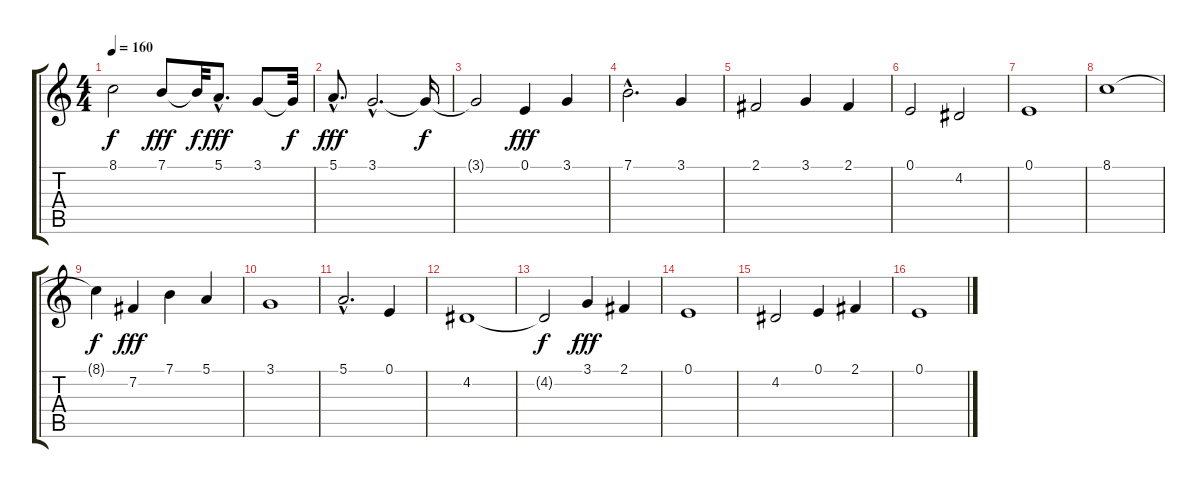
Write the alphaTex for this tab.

\track "" {instrument choiraahs}
\staff {score tabs}
\tuning (E4 B3 G3 D3 A2 E2) {hide}
\ts (4 4)
\tempo 160
\clef g2
\ks c
8.1{t}.2{dy f} 7.1.8{dy fff} 7.1{t}.32{dy f} 5.1{hac}.8{d dy fff} 3.1.8 3.1{t}.32{dy f} |
5.1{hac}.8{d dy fff} 3.1{hac}.2{d} 3.1{t}.16{dy f} |
3.1{t}.2 0.1.4{dy fff} 3.1.4 |
7.1{hac}.2{d} 3.1.4 |
2.1.2 3.1.4 2.1.4 |
0.1.2 4.2.2 |
0.1.1 |
8.1.1 |
8.1{t}.4{dy f} 7.2.4{dy fff} 7.1.4 5.1.4 |
3.1.1 |
5.1{hac}.2{d} 0.1.4 |
4.2.1 |
4.2{t}.2{dy f} 3.1.4{dy fff} 2.1.4 |
0.1.1 |
4.2.2 0.1.4 2.1.4 |
0.1.1
